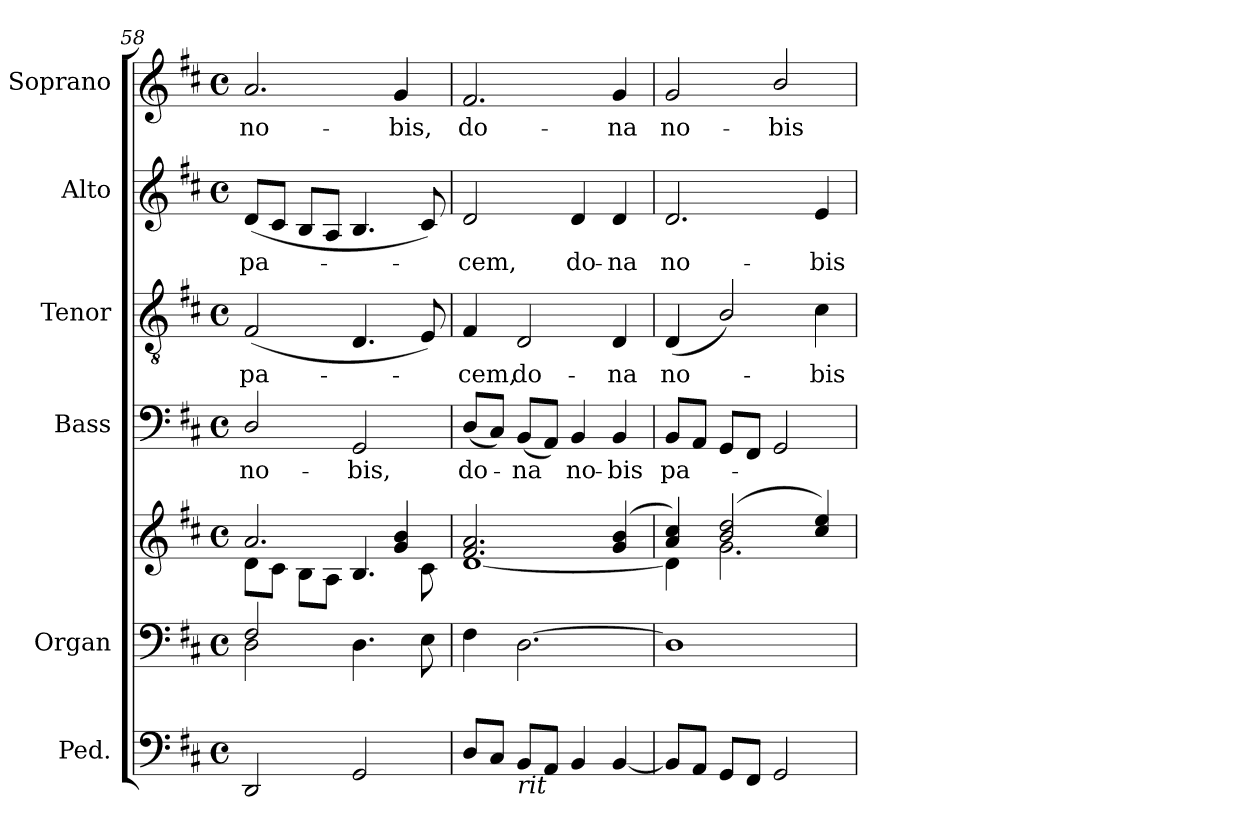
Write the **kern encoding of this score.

**kern	**kern	**kern	**kern	**text	**kern	**text	**kern	**text	**kern	**text
*part6	*part5	*part5	*part4	*part4	*part3	*part3	*part2	*part2	*part1	*part1
*staff7	*staff6	*staff5	*staff4	*staff4	*staff3	*staff3	*staff2	*staff2	*staff1	*staff1
*I"Ped.	*I"Organ	*	*I"Bass	*	*I"Tenor	*	*I"Alto	*	*I"Soprano	*
*	*I'Org.	*	*I'B.	*	*I'T.	*	*I'A.	*	*I'S.	*
*clefF4	*clefF4	*clefG2	*clefF4	*	*clefGv2	*	*clefG2	*	*clefG2	*
*	*	*	*	*	*ITrd7c12	*	*	*	*	*
*k[f#c#]	*k[f#c#]	*k[f#c#]	*k[f#c#]	*	*k[f#c#]	*	*k[f#c#]	*	*k[f#c#]	*
*D:	*D:	*D:	*D:	*	*D:	*	*D:	*	*D:	*
*M4/4	*M4/4	*M4/4	*M4/4	*	*M4/4	*	*M4/4	*	*M4/4	*
*met(c)	*met(c)	*met(c)	*met(c)	*	*met(c)	*	*met(c)	*	*met(c)	*
=58	=58	=58	=58	=58	=58	=58	=58	=58	=58	=58
*	*^	*^	*	*	*	*	*	*	*	*
!	!	!	!	!	!	!LO:LY:b:color=#000000	!	!	!	!	!	!
!	!	!	!	!	!	!	!	!LO:LY:b:color=#000000	!	!	!	!
!	!	!	!	!	!	!	!	!	!	!LO:LY:b:color=#000000	!	!
!	!	!	!	!	!	!	!	!	!	!	!	!LO:LY:b:color=#000000
2DDi/	2F#i/	2Di\	2.ai/	8di\L	2Di/	no-	(2FF#i/	pa-	(8di/L	pa-	2.ai/	no-
.	.	.	.	8c#i\J	.	.	.	.	8c#i/J	.	.	.
.	.	.	.	8Bi\L	.	.	.	.	8Bi/L	.	.	.
.	.	.	.	8Ai\J	.	.	.	.	8Ai/J	.	.	.
!	!	!	!	!	!	!LO:LY:b:color=#000000	!	!	!	!	!	!
2GGi/	2ryy	4.Di\	.	4.Bi/	2GGi/	-bis,	4.DDi/	.	4.Bi/	.	.	.
!	!	!	!	!	!	!	!	!	!	!	!	!LO:LY:b:color=#000000
.	.	.	4gi/ 4bi	.	.	.	.	.	.	.	4gi/	-bis,
.	.	8Ei\	.	8c#i\	.	.	8EEi/)	.	8c#i/)	.	.	.
*	*v	*v	*	*	*	*	*	*	*	*	*	*
=59	=59	=59	=59	=59	=59	=59	=59	=59	=59	=59	=59
*	*^	*	*	*	*	*	*	*	*	*	*
!	!	!	!	!	!	!LO:LY:b:color=#000000	!	!	!	!	!	!
*	*v	*v	*	*	*	*	*	*	*	*	*	*
*	*^	*	*	*	*	*	*	*	*	*	*
!	!	!	!	!	!	!	!	!LO:LY:b:color=#000000	!	!	!	!
*	*v	*v	*	*	*	*	*	*	*	*	*	*
*	*^	*	*	*	*	*	*	*	*	*	*
!	!	!	!	!	!	!	!	!	!	!LO:LY:b:color=#000000	!	!
*	*v	*v	*	*	*	*	*	*	*	*	*	*
*	*^	*	*	*	*	*	*	*	*	*	*
!	!	!	!	!	!	!	!	!	!	!	!	!LO:LY:b:color=#000000
*	*v	*v	*	*	*	*	*	*	*	*	*	*
8Di/L	4F#i\	2.f#i/ 2.ai	[1di	(8Di/L	do-	4FF#i/	-cem,	2di/	-cem,	2.f#i/	do-
8C#i/J	.	.	.	8C#i/J)	.	.	.	.	.	.	.
!	!	!	!	!	!LO:LY:b:color=#000000	!	!	!	!	!	!
!LO:TX:b:i:t=rit	!	!	!	!	!	!	!	!	!	!	!
!	!	!	!	!	!	!	!LO:LY:b:color=#000000	!	!	!	!
8BBi/L	[2.Di\	.	.	(8BBi/L	-na	2DDi/	do-	.	.	.	.
8AAi/J	.	.	.	8AAi/J)	.	.	.	.	.	.	.
!	!	!	!	!	!LO:LY:b:color=#000000	!	!	!	!	!	!
!	!	!	!	!	!	!	!	!	!LO:LY:b:color=#000000	!	!
4BBi/	.	.	.	4BBi/	no-	.	.	4di/	do-	.	.
!	!	!	!	!	!LO:LY:b:color=#000000	!	!	!	!	!	!
!	!	!	!	!	!	!	!LO:LY:b:color=#000000	!	!	!	!
!	!	!	!	!	!	!	!	!	!LO:LY:b:color=#000000	!	!
!	!	!	!	!	!	!	!	!	!	!	!LO:LY:b:color=#000000
[4BBi/	.	(4gi/ 4bi	.	4BBi/	-bis	4DDi/	-na	4di/	-na	4gi/	-na
=60	=60	=60	=60	=60	=60	=60	=60	=60	=60	=60	=60
!	!	!	!	!	!LO:LY:b:color=#000000	!	!	!	!	!	!
!	!	!	!	!	!	!	!LO:LY:b:color=#000000	!	!	!	!
!	!	!	!	!	!	!	!	!	!LO:LY:b:color=#000000	!	!
!	!	!	!	!	!	!	!	!	!	!	!LO:LY:b:color=#000000
8BBi/L]	1Di]	4ai/ 4cc#i)	4di\]	8BBi/L	pa-	(4DDi/	no-	2.di/	no-	2gi/	no-
8AAi/J	.	.	.	8AAi/J	.	.	.	.	.	.	.
8GGi/L	.	(2bi/ 2ddi	2.gi\	8GGi/L	.	2BBi/)	.	.	.	.	.
8FF#i/J	.	.	.	8FF#i/J	.	.	.	.	.	.	.
!	!	!	!	!	!	!	!	!	!	!	!LO:LY:b:color=#000000
2GGi/	.	.	.	2GGi/	.	.	.	.	.	2bi/	-bis
!	!	!	!	!	!	!	!LO:LY:b:color=#000000	!	!	!	!
!	!	!	!	!	!	!	!	!	!LO:LY:b:color=#000000	!	!
.	.	4cc#i/ 4eei)	.	.	.	4C#i\	-bis	4ei/	-bis	.	.
*	*	*v	*v	*	*	*	*	*	*	*	*
=	=	=	=	=	=	=	=	=	=	=
*-	*-	*-	*-	*-	*-	*-	*-	*-	*-	*-
